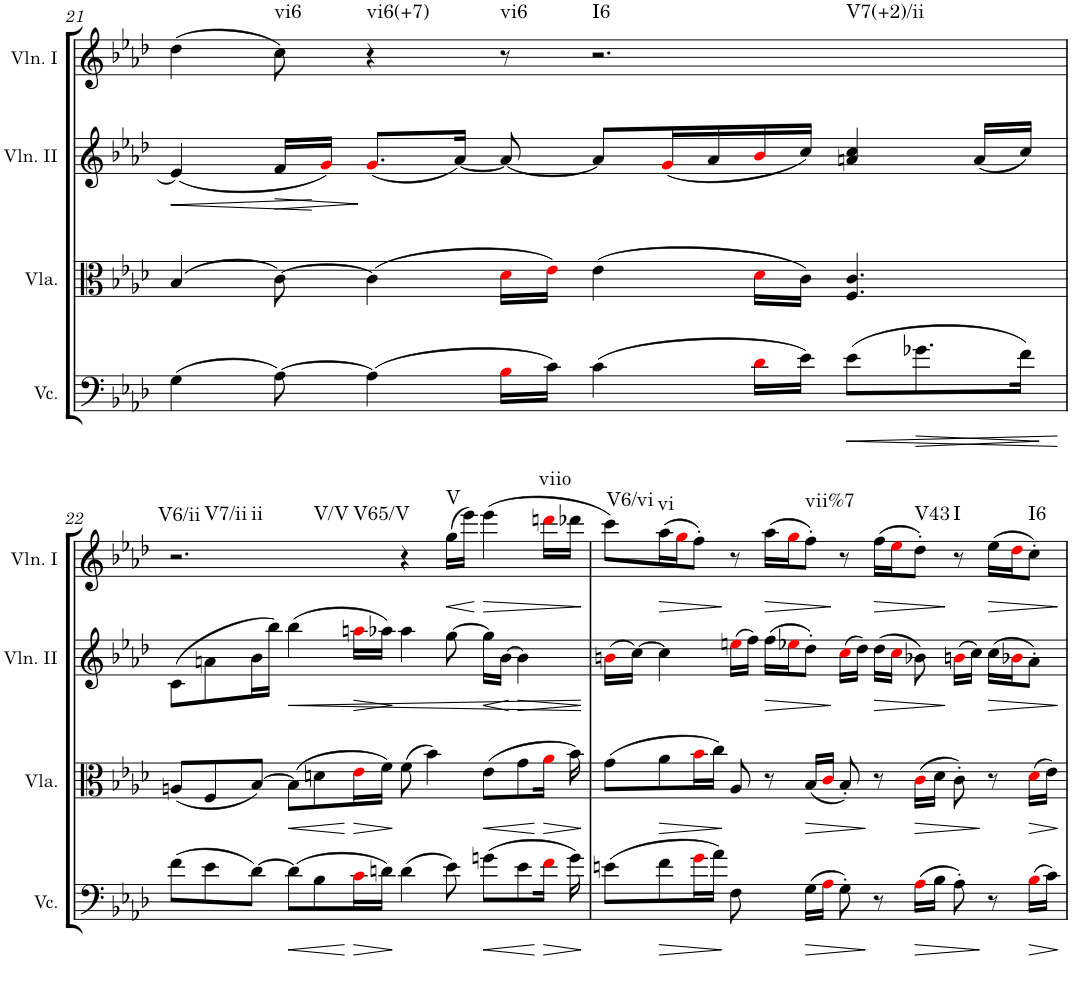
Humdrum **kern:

**kern	**dynam	**kern	**dynam	**kern	**dynam	**kern	**dynam	**harte
*part4	*part4	*part3	*part3	*part2	*part2	*part1	*part1	*part1
*staff4	*staff4	*staff3	*staff3	*staff2	*staff2	*staff1	*staff1	*
*I"Violoncello	*	*I"Viola	*	*I"Violin II	*	*I"Violin I	*	*
*I'Vc.	*	*I'Vla.	*	*I'Vln. II	*	*I'Vln. I	*	*
!!LO:PB:g=z
*clefF4	*	*clefC3	*	*clefG2	*	*clefG2	*	*
*k[b-e-a-d-]	*	*k[b-e-a-d-]	*	*k[b-e-a-d-]	*	*k[b-e-a-d-]	*	*
*A-:	*	*A-:	*	*A-:	*	*A-:	*	*
*M12/8	*	*M12/8	*	*M12/8	*	*M12/8	*	*
=21	=21	=21	=21	=21	=21	=21	=21	=21
!	!	!	!	!	!LO:HP:b	!	!	!
(4G\	.	(4B-/	.	(4e-/]	<	(4dd-\	.	.
!	!	!	!	!	!LO:HP:b	!	!	!LO:H:kt=vi6
[8A-\)	.	[8c\)	.	16f/LL	>	8cc\)	.	N
.	.	.	.	16gi/JJ)	[	.	.	.
!	!	!	!	!	!	!	!	!LO:H:kt=vi6(+7)
(4A-\]	.	(4c\]	.	(8.gi/L	]	4r	.	N
.	.	.	.	[16a-/Jk)	.	.	.	.
!	!	!	!	!	!	!	!	!LO:H:kt=vi6
16B-i\LL	.	16d-i\LL	.	8a-/_	.	8r	.	N
16c\JJ)	.	16e-i\JJ)	.	.	.	.	.	.
!	!	!	!	!	!	!	!	!LO:H:n=1:kt=I6
!	!	!	!	!	!	!	!	!LO:H:n=2:kt=V7(+2)/ii
(4c\	.	(4e-\	.	8a-/L]	.	2.r	.	N N
.	.	.	.	(16gi/L	.	.	.	.
.	.	.	.	16a-/	.	.	.	.
16d-i\LL	.	16d-i\LL	.	16b-i/	.	.	.	.
16e-\JJ)	.	16c\JJ)	.	16cc/JJ)	.	.	.	.
!	!LO:HP:b	!	!	!	!	!	!	!
(8e-\L	<	4.F/ 4.c/	.	4an/ 4cc/	.	.	.	.
!	!LO:HP:b	!	!	!	!	!	!	!
8.g-X\	>	.	.	.	.	.	.	.
.	.	.	.	(16a/LL	.	.	.	.
16f\Jk)	.	.	.	16cc/JJ)	.	.	.	.
.	]	.	.	.	.	.	.	.
!!LO:LB:g=z
=22	=22	=22	=22	=22	=22	=22	=22	=22
!	!	!	!	!	!	!	!	!LO:H:n=1:kt=V6/ii
!	!	!	!	!	!	!	!	!LO:H:n=2:kt=V7/ii
!	!	!	!	!	!	!	!	!LO:H:n=3:kt=ii
!	!	!	!	!	!	!	!	!LO:H:n=4:kt=V/V
!	!	!	!	!	!	!	!	!LO:H:n=5:kt=V65/V
(8f\L	.	(8An/L	.	(8c\L	.	2.r	.	N N N N N
8e-\	.	8F/	.	8an\	.	.	.	.
[8d-\J)	.	[8B-/J)	.	16b-\L	.	.	.	.
.	.	.	.	16bb-\JJ)	.	.	.	.
!	!LO:HP:b	!	!LO:HP:b	!	!LO:HP:b	!	!	!
(8d-\L]	<	(8B-\L]	<	(4bb-\	<	.	.	.
8B-\	.	8dn\	.	.	.	.	.	.
!	!LO:HP:n=1:b	!	!LO:HP:n=1:b	!	!LO:HP:b	!	!	!
16ci\L	[ >	16e-i\L	[ >	16aani\LL	>	.	.	.
16dn\JJ)	.	16f\JJ)	.	16aa-X\JJ)	.	.	.	.
(4d\	[	(8f\	]	4aa-\	]	4r	.	.
.	.	4b-\)	.	.	.	.	.	.
!	!	!	!	!	!	!	!LO:HP:b	!LO:H:kt=V
8e-\)	.	.	.	[8gg\	.	(16gg\LL	<	N
.	.	.	.	.	.	16eee-\JJ)	.	.
!	!LO:HP:b	!	!LO:HP:b	!	!LO:HP:b	!	!LO:HP:n=1:b	!
(8gn\L	<	(8e-\L	<	16gg\LL]	<	(4eee-\	[ >	.
.	.	.	.	[16b-\JJ	.	.	.	.
!	!	!	!	!	!LO:HP:n=1:b	!	!	!
8e-\	.	8g\	.	4b-\]	[ >	.	.	.
!	!LO:HP:n=1:b	!	!LO:HP:n=1:b	!	!	!	!	!LO:H:kt=viio
16fi\Jk	] >	16a-i\Jk	[ >	.	.	16dddni\LL	.	N
16g\)	.	16b-\)	.	.	.	16ddd-X\JJ	.	.
.	[	.	]	.	[ ]	.	]	.
=23	=23	=23	=23	=23	=23	=23	=23	=23
!	!	!	!	!	!	!	!	!LO:H:kt=V6/vi
(8en\L	.	(8g\L	.	(16bni\LL	.	8ccc\L)	.	N
.	.	.	.	[16cc\JJ)	.	.	.	.
!	!LO:HP:b	!	!LO:HP:b	!	!	!	!LO:HP:b	!LO:H:kt=vi
8f\	>	8a-\	>	4cc\]	.	(16aa-\L	>	N
.	.	.	.	.	.	16ggi\J	.	.
16gi\L	.	16b-i\L	.	.	.	8ff'\J)	.	.
16a-\JJ)	.	16cc\JJ)	.	.	.	.	.	.
8F\	]	8A-/	]	(16eeni\LL	.	8r	]	.
.	.	.	.	16ff\JJ)	.	.	.	.
!	!	!	!	!	!LO:HP:b	!	!LO:HP:b	!
8ryy	.	8r	.	(16ff\LL	>	(16aa-\LL	>	.
.	.	.	.	16ee-Xi\J	.	16ggi\J	.	.
!	!LO:HP:b	!	!LO:HP:b	!	!	!	!	!LO:H:kt=vii%7
(16G\LL	>	(16B-/LL	>	8dd-'\J)	.	8ff'\J)	.	N
16A-i\JJ	.	16ci/JJ	.	.	.	.	.	.
8G'\)	.	8B-'/)	.	(16cci\LL	]	8r	]	.
.	.	.	.	16dd-\JJ)	.	.	.	.
!	!	!	!	!	!LO:HP:b	!	!LO:HP:b	!
8r	]	8r	]	(16dd-\LL	>	(16ff\LL	>	.
.	.	.	.	16cci\JJ	.	16ee-i\J	.	.
!	!LO:HP:b	!	!LO:HP:b	!	!	!	!	!LO:H:kt=V43
(16A-i\LL	>	(16ci\LL	>	8b-X\)	.	8dd-'\J)	.	N
16B-\JJ	.	16d-\JJ	.	.	.	.	.	.
!	!	!	!	!	!	!	!	!LO:H:kt=I
8A-'\)	.	8c'\)	.	(16bni\LL	]	8r	]	N
.	.	.	.	16cc\JJ)	.	.	.	.
!	!	!	!	!	!LO:HP:b	!	!LO:HP:b	!
8r	]	8r	]	(16cc\LL	>	(16ee-\LL	>	.
.	.	.	.	16b-Xi\J	.	16dd-i\J	.	.
!	!	!	!LO:HP:b	!	!	!	!	!LO:H:kt=I6
(16B-i\LL	.	(16d-i\LL	>	8a-'\J)	.	8cc'\J)	.	N
16c\JJ)	.	16e-\JJ)	.	.	.	.	.	.
.	]	.	]	.	]	.	]	.
=	=	=	=	=	=	=	=	=
*-	*-	*-	*-	*-	*-	*-	*-	*-
